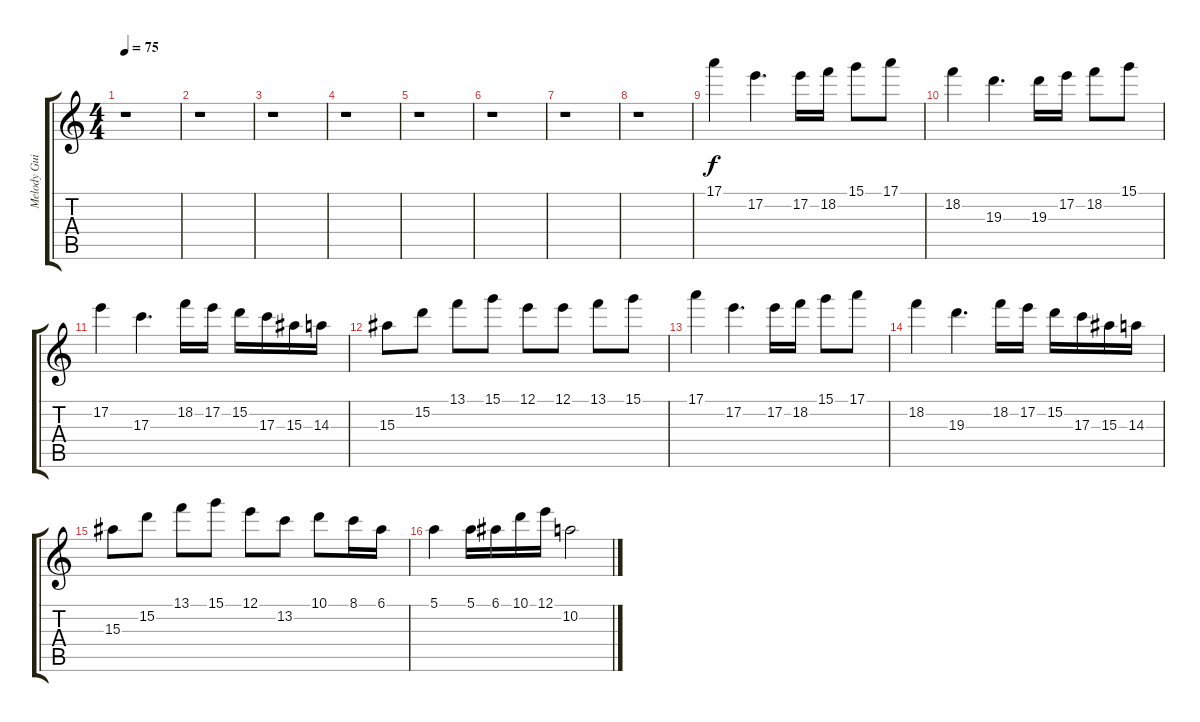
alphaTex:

\track ("Melody Guitar #2" "Melody Gui") {instrument acousticguitarsteel}
\staff {score tabs}
\tuning (E4 B3 G3 D3 A2 E2) {hide}
\ts (4 4)
\tempo 75
\clef g2
\ks c
r.1{dy f instrument acousticguitarsteel} |
r.1 |
r.1 |
r.1 |
r.1 |
r.1 |
r.1 |
r.1 |
17.1.4 17.2.4{d} 17.2.16 18.2.16 15.1.8 17.1.8 |
18.2.4 19.3.4{d} 19.3.16 17.2.16 18.2.8 15.1.8 |
17.2.4 17.3.4{d} 18.2.16 17.2.16 15.2.16 17.3.16 15.3.16 14.3.16 |
15.3.8 15.2.8 13.1.8 15.1.8 12.1.8 12.1.8 13.1.8 15.1.8 |
17.1.4 17.2.4{d} 17.2.16 18.2.16 15.1.8 17.1.8 |
18.2.4 19.3.4{d} 18.2.16 17.2.16 15.2.16 17.3.16 15.3.16 14.3.16 |
15.3.8 15.2.8 13.1.8 15.1.8 12.1.8 13.2.8 10.1.8 8.1.16 6.1.16 |
5.1.4 5.1.16 6.1.16 10.1.16 12.1.16 10.2.2
